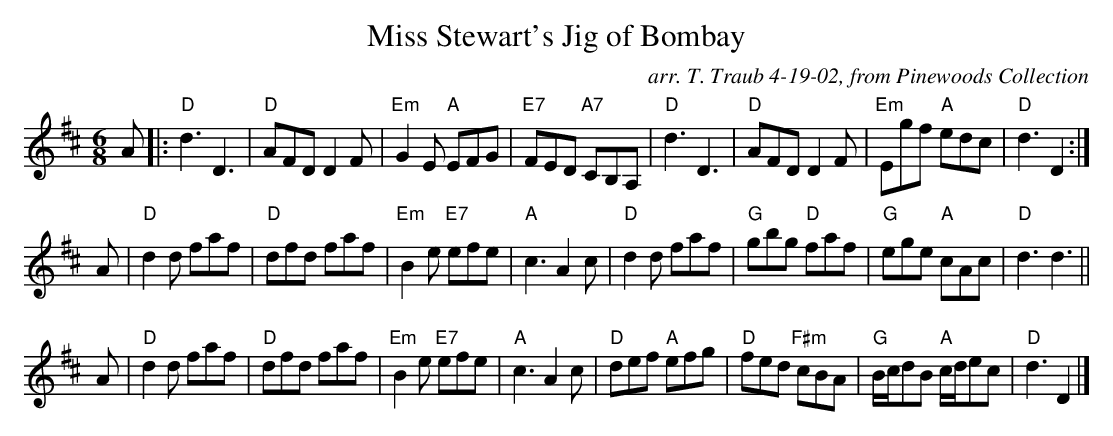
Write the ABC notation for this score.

X:1
T:Miss Stewart's Jig of Bombay
C:arr. T. Traub 4-19-02, from Pinewoods Collection
M:6/8
K:D
L: 1/8
A|: "D" d3 D3| "D"AFD D2 F| "Em"G2 E "A"EFG| "E7"FED "A7"CB,A,|\
   "D" d3 D3| "D"AFD D2 F| "Em"Egf "A"edc| "D"d3 D2 :|
A|"D" d2 d faf| "D"dfd faf| "Em" B2 e "E7"efe| "A"c3 A2 c| \
  "D"d2 d faf| "G"gbg "D"faf|"G"ege "A"cAc|"D"d3 d3||
A|"D" d2 d faf| "D"dfd faf| "Em" B2 e "E7"efe| "A"c3 A2 c| \
  "D" def "A"efg| "D"fed "F#m"cBA| "G"B/c/dB "A"c/d/ec| "D"d3 D2 |]
